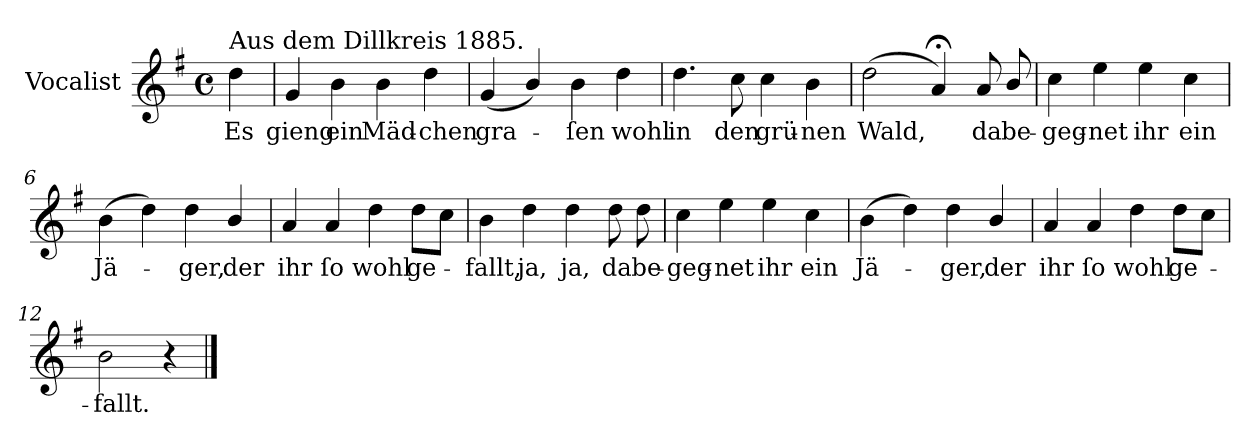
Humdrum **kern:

**kern	**text
*part1	*part1
*staff1	*staff1
*I"Vocalist	*
*k[f#]	*
*G:	*
*M4/4	*
*met(c)	*
=	=
!LO:TX:a:t=Aus dem Dillkreis 1885.	!
4dd	Es
=1	=1
4g	gieng
4b	ein
4b	Mäd-
4dd	-chen
=2	=2
(4g	gra-
4b/)	.
4b	-ſen
4dd	wohl
=3	=3
4.dd	in
8cc	den
4cc	grü-
4b	-nen
=4	=4
(<2dd	Wald,
4a;<)	.
8a	da
8b/	be-
=5	=5
4cc	-geg-
4ee	-net
4ee	ihr
4cc	ein
=6	=6
(4b	Jä-
4dd)	.
4dd	-ger,
4b/	der
=7	=7
4a	ihr
4a	ſo
4dd	wohl
8ddL	ge-
8ccJ	.
=8	=8
4b	-fallt,
4dd	ja,
4dd	ja,
8dd	da
8dd	be-
=9	=9
4cc	-geg-
4ee	-net
4ee	ihr
4cc	ein
=10	=10
(4b	Jä-
4dd)	.
4dd	-ger,
4b/	der
=11	=11
4a	ihr
4a	ſo
4dd	wohl
8ddL	ge-
8ccJ	.
=12	=12
2b	-fallt.
4r	.
==	==
*-	*-
